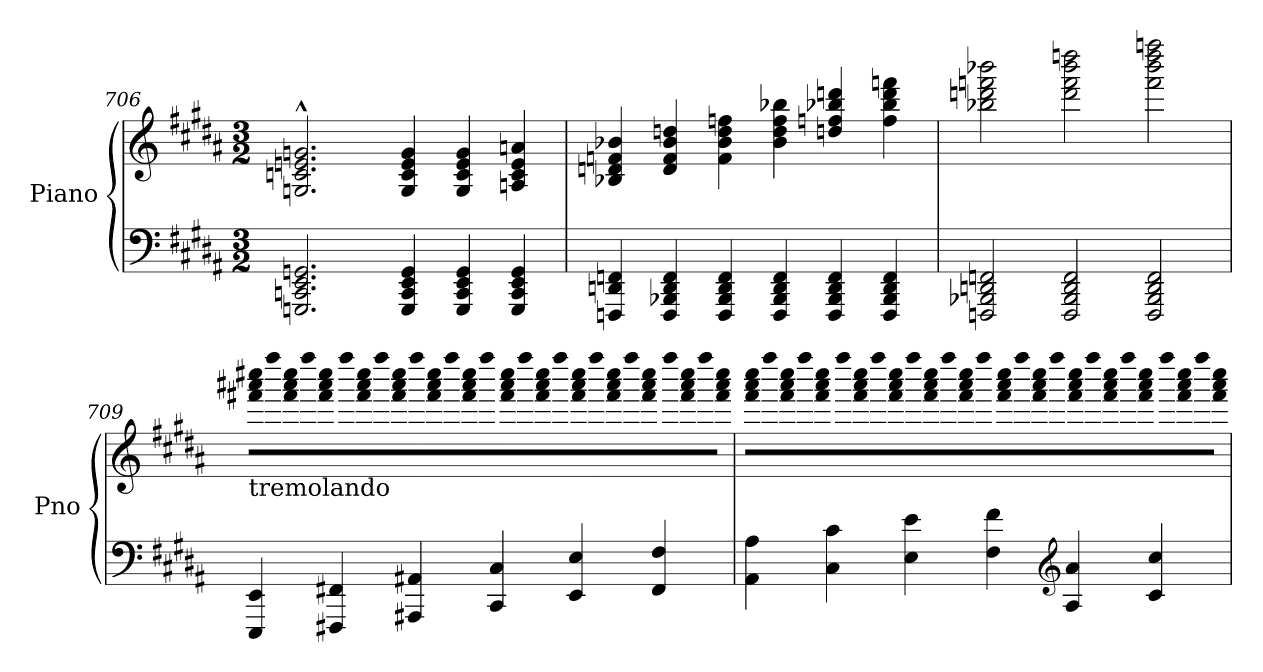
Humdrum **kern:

**kern	**kern
*part1	*part1
*staff2	*staff1
*I"Piano	*
*I'Pno	*
*clefF4	*clefG2
*k[f#c#g#d#a#]	*k[f#c#g#d#a#]
*M3/2	*M3/2
=706	=706
2.GGGn/ 2.CCn/ 2.EE/ 2.GGn/	2.Gn/^^ 2.cn/^^ 2.en/^^ 2.gn/^^
4GGG/ 4CC/ 4EE/ 4GG/	4G/ 4c/ 4e/ 4g/
4GGG/ 4CC/ 4EE/ 4GG/	4G/ 4c/ 4e/ 4g/
4GGG/ 4CC/ 4EE/ 4GG/	4An/ 4c/ 4e/ 4an/
!!LO:PB:g=z
=707	=707
4FFFn/ 4DDn/ 4FFn/	4B-X/ 4dn/ 4fn/ 4b-X/
4FFF/ 4BBB-X/ 4DD/ 4FF/	4d/ 4f/ 4b-/ 4ddn/
4FFF/ 4BBB-/ 4DD/ 4FF/	4f\ 4b-\ 4dd\ 4ffn\
4FFF/ 4BBB-/ 4DD/ 4FF/	4b-\ 4dd\ 4ff\ 4bb-X\
4FFF/ 4BBB-/ 4DD/ 4FF/	4ddn/ 4ffn/ 4bb-X/ 4dddn/
4FFF/ 4BBB-/ 4DD/ 4FF/	4ff\ 4bb-\ 4ddd\ 4fffn\
=708	=708
2FFFn/ 2BBB-X/ 2DDn/ 2FFn/	2bb-X\ 2dddn\ 2fffn\ 2bbb-X\
2FFF/ 2BBB-/ 2DD/ 2FF/	2ddd\ 2fff\ 2bbb-\ 2ddddn\
2FFF/ 2BBB-/ 2DD/ 2FF/	2fff\ 2bbb-\ 2dddd\ 2ffffn\
!!LO:LB:g=z
=709	=709
*	*Xtuplet
!	!LO:TX:b:t=tremolando
!	!LO:N:vis=8
4EEE/ 4EE/	1920%107fff#X\ 1920%107aaa#X\ 1920%107cccc#X\L
!	!LO:N:vis=8
.	1920%107ffff#\
!	!LO:N:vis=8
.	1920%107fff#\ 1920%107aaa#\ 1920%107cccc#\
!	!LO:N:vis=8
.	1920%107ffff#\
!	!LO:N:vis=8
.	1920%107fff#\ 1920%107aaa#\ 1920%107cccc#\
4FFF#X/ 4FF#X/	.
!	!LO:N:vis=8
.	1920%107ffff#\
!	!LO:N:vis=8
.	1920%107fff#\ 1920%107aaa#\ 1920%107cccc#\
!	!LO:N:vis=8
.	1920%107ffff#\
!	!LO:N:vis=8
.	1920%107fff#\ 1920%107aaa#\ 1920%107cccc#\
4AAA#X/ 4AA#X/	.
!	!LO:N:vis=8
.	1920%107ffff#\
!	!LO:N:vis=8
.	1920%107fff#\ 1920%107aaa#\ 1920%107cccc#\
!	!LO:N:vis=8
.	1920%107ffff#\
!	!LO:N:vis=8
.	1920%107fff#\ 1920%107aaa#\ 1920%107cccc#\
!	!LO:N:vis=8
.	1920%107ffff#\
4CC#/ 4C#/	.
!	!LO:N:vis=8
.	1920%107fff#\ 1920%107aaa#\ 1920%107cccc#\
!	!LO:N:vis=8
.	1920%107ffff#\
!	!LO:N:vis=8
.	1920%107fff#\ 1920%107aaa#\ 1920%107cccc#\
!	!LO:N:vis=8
.	1920%107ffff#\
4EE/ 4E/	.
!	!LO:N:vis=8
.	1920%107fff#\ 1920%107aaa#\ 1920%107cccc#\
!	!LO:N:vis=8
.	1920%107ffff#\
!	!LO:N:vis=8
.	1920%107fff#\ 1920%107aaa#\ 1920%107cccc#\
!	!LO:N:vis=8
.	1920%107ffff#\
!	!LO:N:vis=8
.	1920%107fff#\ 1920%107aaa#\ 1920%107cccc#\
4FF#/ 4F#/	.
!	!LO:N:vis=8
.	1920%107ffff#\
!	!LO:N:vis=8
.	1920%107fff#\ 1920%107aaa#\ 1920%107cccc#\
!	!LO:N:vis=8
.	1920%107ffff#\
!	!LO:N:vis=8
.	1920%107fff#\ 1920%107aaa#\ 1920%107cccc#\J
320.ryy	.
!!LO:LB:g=z
=710	=710
!	!LO:N:vis=8
4AA#\ 4A#\	1920%107fff#\ 1920%107aaa#\ 1920%107cccc#\L
!	!LO:N:vis=8
.	1920%107ffff#\
!	!LO:N:vis=8
.	1920%107fff#\ 1920%107aaa#\ 1920%107cccc#\
!	!LO:N:vis=8
.	1920%107ffff#\
!	!LO:N:vis=8
.	1920%107fff#\ 1920%107aaa#\ 1920%107cccc#\
4C#\ 4c#\	.
!	!LO:N:vis=8
.	1920%107ffff#\
!	!LO:N:vis=8
.	1920%107fff#\ 1920%107aaa#\ 1920%107cccc#\
!	!LO:N:vis=8
.	1920%107ffff#\
!	!LO:N:vis=8
.	1920%107fff#\ 1920%107aaa#\ 1920%107cccc#\
4E\ 4e\	.
!	!LO:N:vis=8
.	1920%107ffff#\
!	!LO:N:vis=8
.	1920%107fff#\ 1920%107aaa#\ 1920%107cccc#\
!	!LO:N:vis=8
.	1920%107ffff#\
!	!LO:N:vis=8
.	1920%107fff#\ 1920%107aaa#\ 1920%107cccc#\
!	!LO:N:vis=8
.	1920%107ffff#\
4F#\ 4f#\	.
!	!LO:N:vis=8
.	1920%107fff#\ 1920%107aaa#\ 1920%107cccc#\
!	!LO:N:vis=8
.	1920%107ffff#\
!	!LO:N:vis=8
.	1920%107fff#\ 1920%107aaa#\ 1920%107cccc#\
!	!LO:N:vis=8
.	1920%107ffff#\
*clefG2	*
4A#/ 4a#/	.
!	!LO:N:vis=8
.	1920%107fff#\ 1920%107aaa#\ 1920%107cccc#\
!	!LO:N:vis=8
.	1920%107ffff#\
!	!LO:N:vis=8
.	1920%107fff#\ 1920%107aaa#\ 1920%107cccc#\
!	!LO:N:vis=8
.	1920%107ffff#\
!	!LO:N:vis=8
.	1920%107fff#\ 1920%107aaa#\ 1920%107cccc#\
4c#/ 4cc#/	.
!	!LO:N:vis=8
.	1920%107ffff#\
!	!LO:N:vis=8
.	1920%107fff#\ 1920%107aaa#\ 1920%107cccc#\
!	!LO:N:vis=8
.	1920%107ffff#\
!	!LO:N:vis=8
.	1920%107fff#\ 1920%107aaa#\ 1920%107cccc#\J
320.ryy	.
=	=
*-	*-
